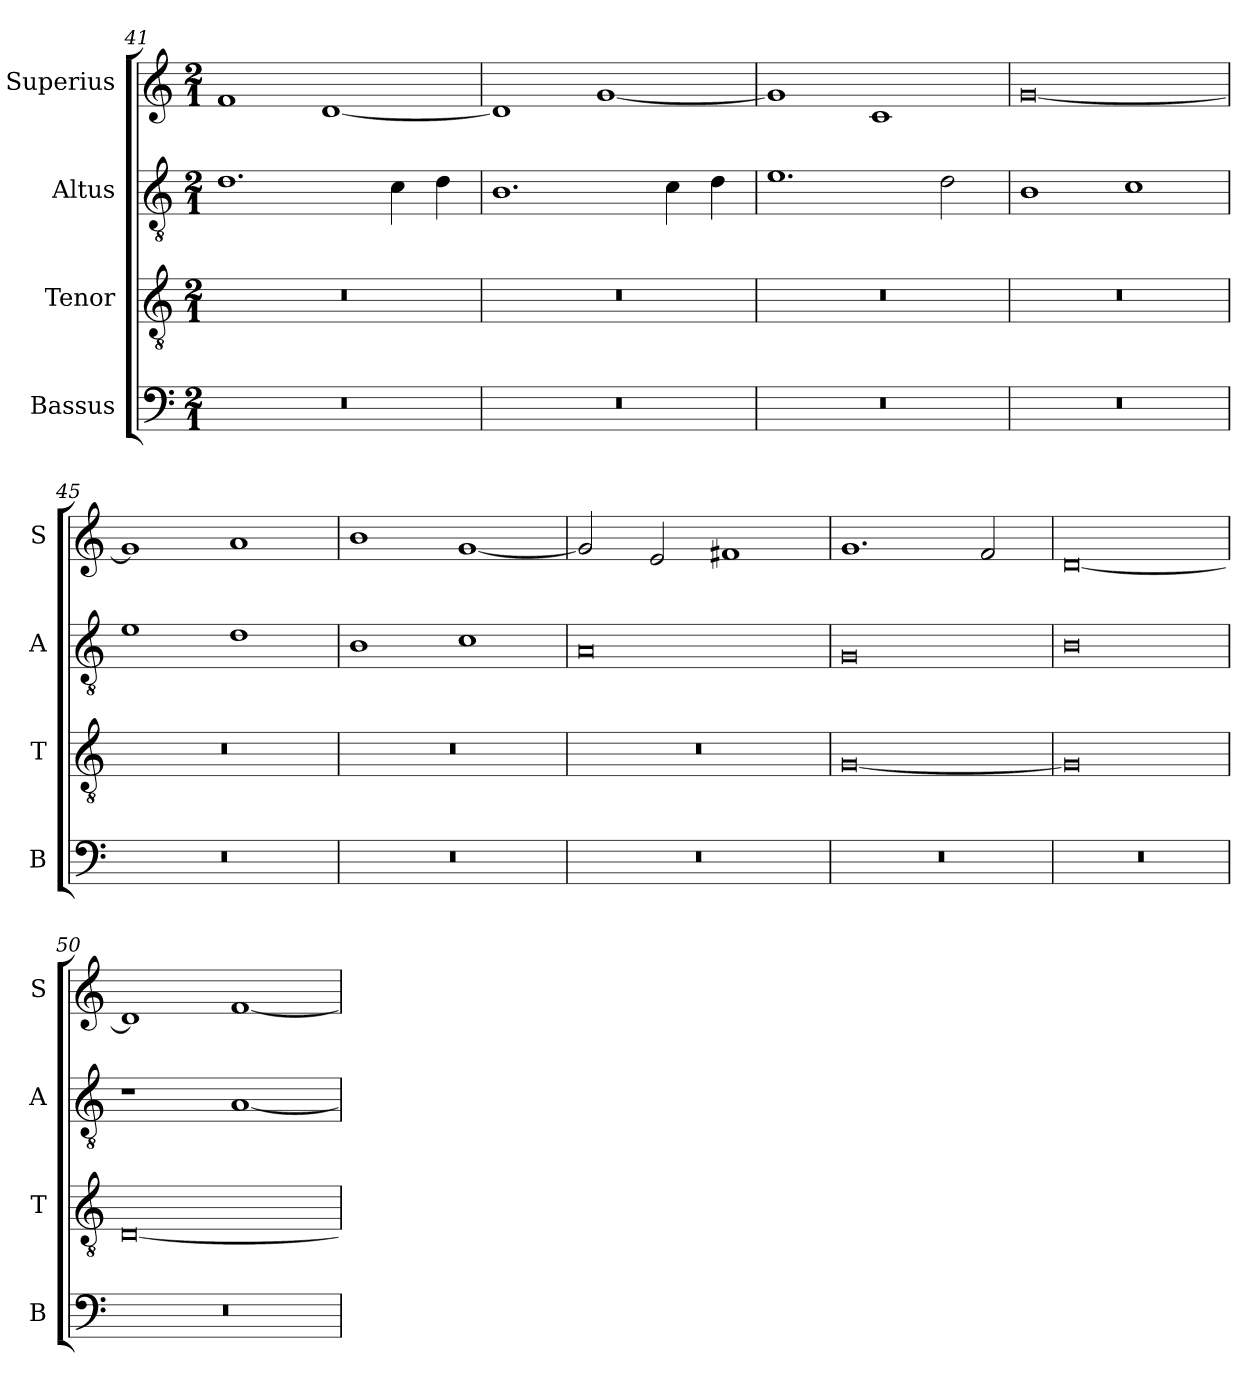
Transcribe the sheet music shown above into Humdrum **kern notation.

**kern	**kern	**kern	**kern
*part4	*part3	*part2	*part1
*staff4	*staff3	*staff2	*staff1
*I"Bassus	*I"Tenor	*I"Altus	*I"Superius
*I'B	*I'T	*I'A	*I'S
*clefF4	*clefGv2	*clefGv2	*clefG2
*k[]	*k[]	*k[]	*k[]
*M2/1	*M2/1	*M2/1	*M2/1
=41	=41	=41	=41
0r	0r	1.d	1f
.	.	.	[1d
.	.	4c\	.
.	.	4d\	.
=42	=42	=42	=42
0r	0r	1.B	1d]
.	.	.	[1g
.	.	4c\	.
.	.	4d\	.
=43	=43	=43	=43
0r	0r	1.e	1g]
.	.	.	1c
.	.	2d\	.
=44	=44	=44	=44
0r	0r	1B	[0g
.	.	1c	.
=45	=45	=45	=45
0r	0r	1e	1g]
.	.	1d	1a
=46	=46	=46	=46
0r	0r	1B	1b
.	.	1c	[1g
=47	=47	=47	=47
0r	0r	0A	2g/]
.	.	.	2e/
.	.	.	1f#X
=48	=48	=48	=48
0r	[0G	0G	1.g
.	.	.	2f/
=49	=49	=49	=49
0r	0G]	0B	[0d
=50	=50	=50	=50
0r	[0D	1r	1d]
.	.	[1A	[1f
=	=	=	=
*-	*-	*-	*-
